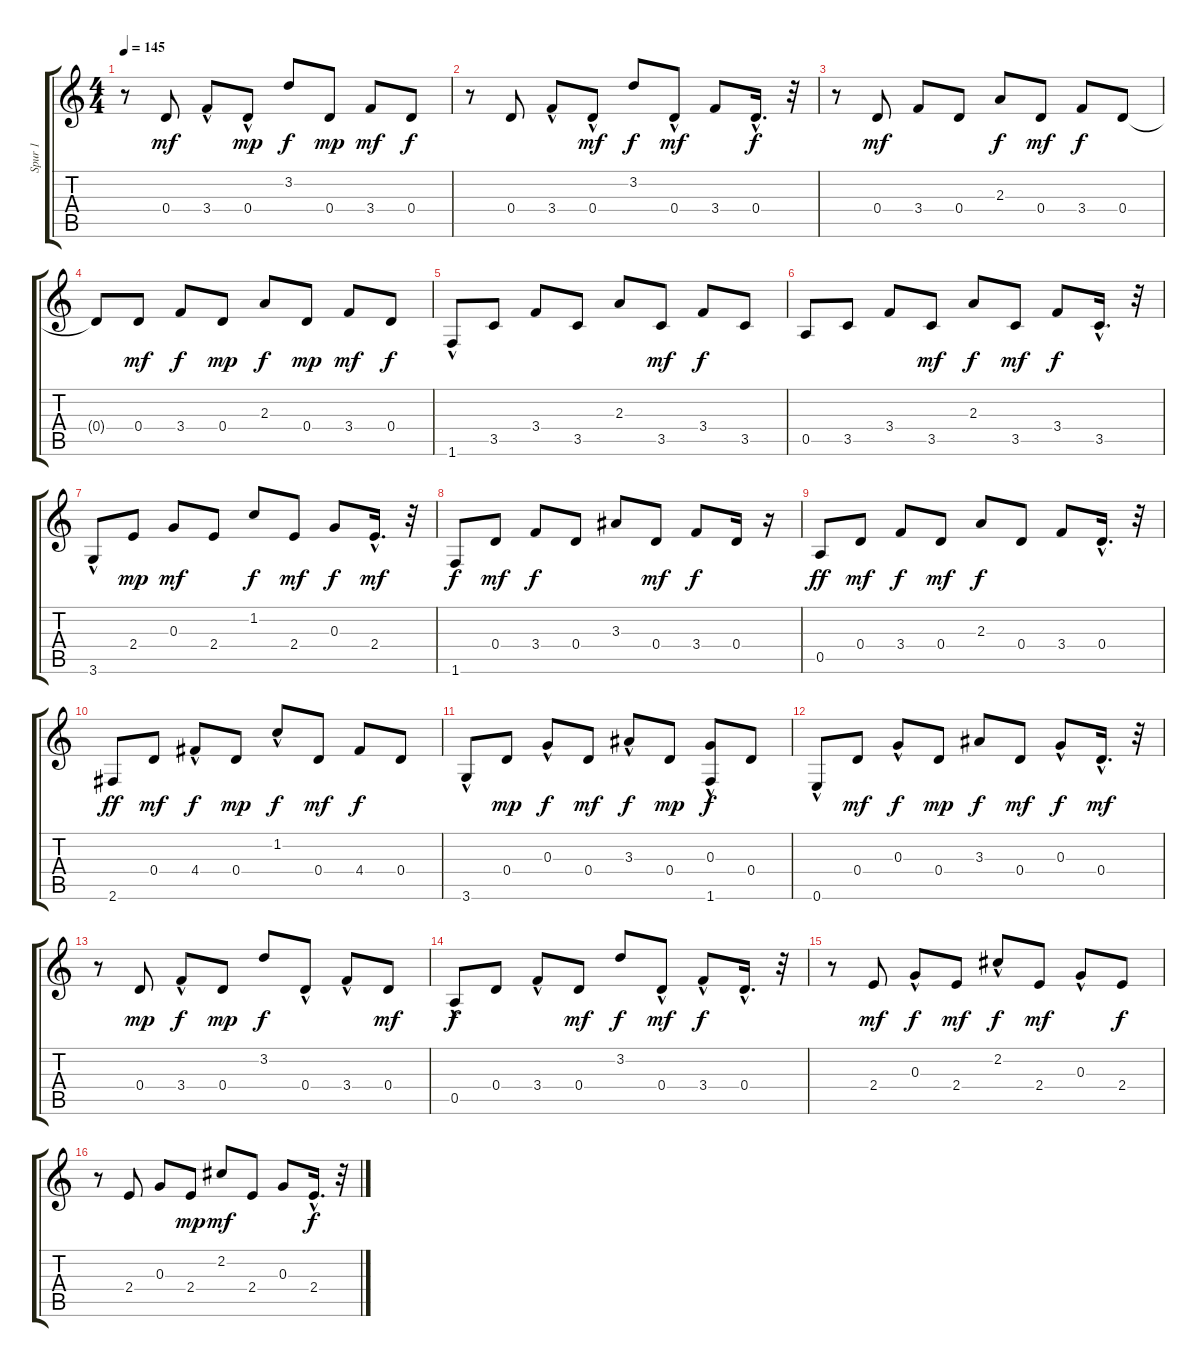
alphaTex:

\track ("Spur 1" "Spur 1") {instrument acousticguitarsteel}
\staff {score tabs}
\tuning (E4 B3 G3 D3 A2 E2) {hide}
\ts (4 4)
\tempo 145
\clef g2
\ks c
r.8{dy f} 0.4.8{dy mf} 3.4{hac}.8 0.4{hac}.8{dy mp} 3.2.8{dy f} 0.4.8{dy mp} 3.4.8{dy mf} 0.4.8{dy f} |
r.8 0.4.8 3.4{hac}.8 0.4{hac}.8{dy mf} 3.2.8{dy f} 0.4{hac}.8{dy mf} 3.4.8 0.4{hac}.16{d dy f} r.32 |
r.8 0.4.8{dy mf} 3.4.8 0.4.8 2.3.8{dy f} 0.4.8{dy mf} 3.4.8{dy f} 0.4.8 |
0.4{t}.8 0.4.8{dy mf} 3.4.8{dy f} 0.4.8{dy mp} 2.3.8{dy f} 0.4.8{dy mp} 3.4.8{dy mf} 0.4.8{dy f} |
1.6{hac}.8 3.5.8 3.4.8 3.5.8 2.3.8 3.5.8{dy mf} 3.4.8{dy f} 3.5.8 |
0.5.8 3.5.8 3.4.8 3.5.8{dy mf} 2.3.8{dy f} 3.5.8{dy mf} 3.4.8{dy f} 3.5{hac}.16{d} r.32 |
3.6{hac}.8 2.4.8{dy mp} 0.3.8{dy mf} 2.4.8 1.2.8{dy f} 2.4.8{dy mf} 0.3.8{dy f} 2.4{hac}.16{d dy mf} r.32 |
1.6.8{dy f} 0.4.8{dy mf} 3.4.8{dy f} 0.4.8 3.3.8 0.4.8{dy mf} 3.4.8{dy f} 0.4.16 r.16 |
0.5.8{dy ff} 0.4.8{dy mf} 3.4.8{dy f} 0.4.8{dy mf} 2.3.8{dy f} 0.4.8 3.4.8 0.4{hac}.16{d} r.32 |
2.6.8{dy ff} 0.4.8{dy mf} 4.4{hac}.8{dy f} 0.4.8{dy mp} 1.2{hac}.8{dy f} 0.4.8{dy mf} 4.4.8{dy f} 0.4.8 |
3.6{hac}.8 0.4.8{dy mp} 0.3{hac}.8{dy f} 0.4.8{dy mf} 3.3{hac}.8{dy f} 0.4.8{dy mp} (0.3{hac} 1.6).8{dy f} 0.4.8 |
0.6{hac}.8 0.4.8{dy mf} 0.3{hac}.8{dy f} 0.4.8{dy mp} 3.3.8{dy f} 0.4.8{dy mf} 0.3{hac}.8{dy f} 0.4{hac}.16{d dy mf} r.32 |
r.8 0.4.8{dy mp} 3.4{hac}.8{dy f} 0.4.8{dy mp} 3.2.8{dy f} 0.4{hac}.8 3.4{hac}.8 0.4.8{dy mf} |
0.5{hac}.8{dy f} 0.4.8 3.4{hac}.8 0.4.8{dy mf} 3.2.8{dy f} 0.4{hac}.8{dy mf} 3.4{hac}.8{dy f} 0.4{hac}.16{d} r.32 |
r.8 2.4.8{dy mf} 0.3{hac}.8{dy f} 2.4.8{dy mf} 2.2{hac}.8{dy f} 2.4.8{dy mf} 0.3{hac}.8 2.4.8{dy f} |
r.8 2.4.8 0.3.8 2.4.8{dy mp} 2.2.8{dy mf} 2.4.8 0.3.8 2.4{hac}.16{d dy f} r.32
